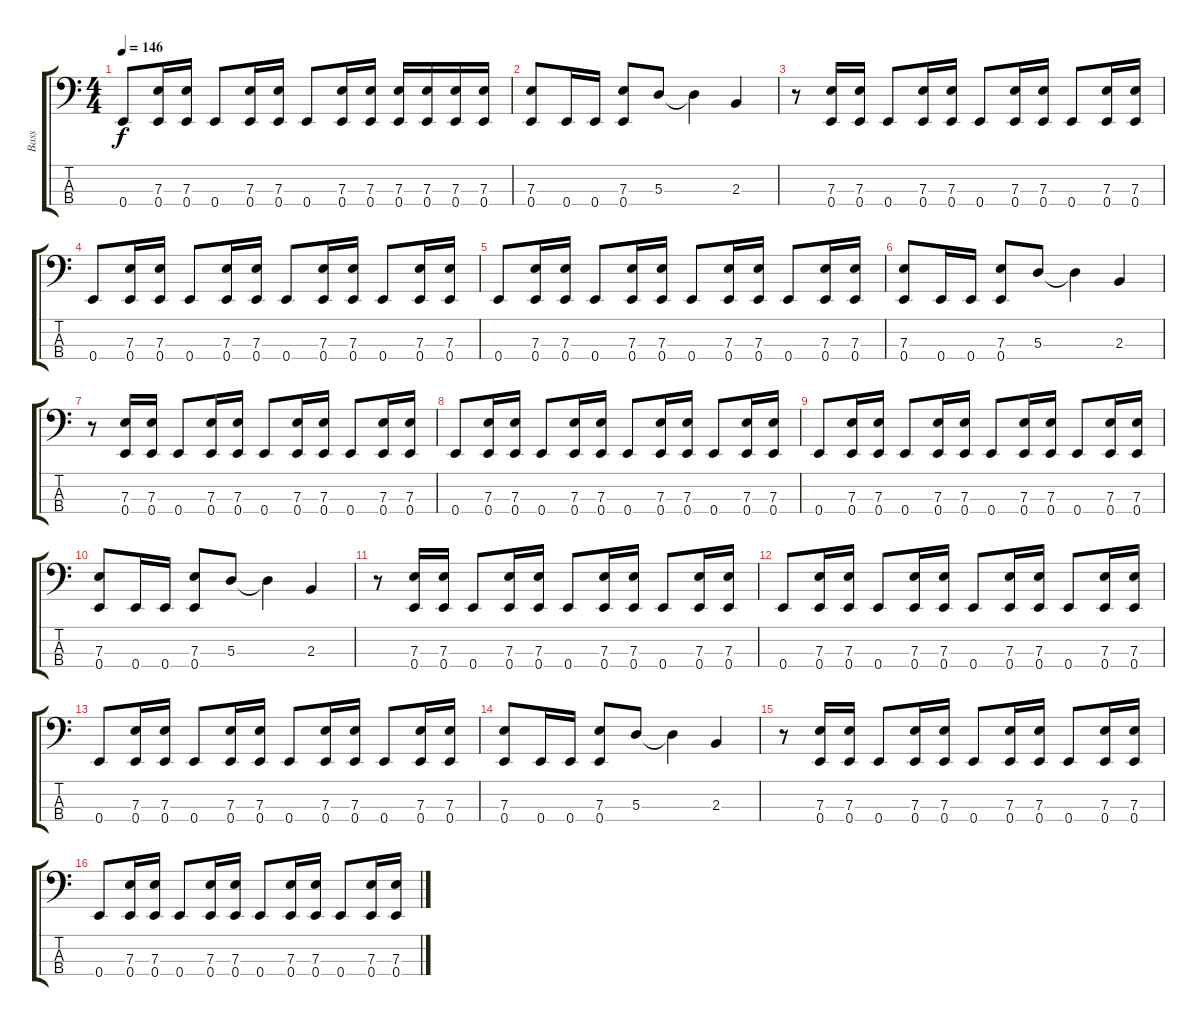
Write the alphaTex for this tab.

\track ("Bass" "Bass") {instrument electricbasspick}
\staff {score tabs}
\tuning (G2 D2 A1 E1) {hide}
\ts (4 4)
\tempo 146
\clef f4
\ks c
0.4.8{dy f} (7.3 0.4).16 (7.3 0.4).16 0.4.8 (7.3 0.4).16 (7.3 0.4).16 0.4.8 (7.3 0.4).16 (7.3 0.4).16 (7.3 0.4).16 (7.3 0.4).16 (7.3 0.4).16 (7.3 0.4).16 |
(7.3 0.4).8 0.4.16 0.4.16 (7.3 0.4).8 5.3.8 5.3{t}.4 2.3.4 |
r.8 (7.3 0.4).16 (7.3 0.4).16 0.4.8 (7.3 0.4).16 (7.3 0.4).16 0.4.8 (7.3 0.4).16 (7.3 0.4).16 0.4.8 (7.3 0.4).16 (7.3 0.4).16 |
0.4.8 (7.3 0.4).16 (7.3 0.4).16 0.4.8 (7.3 0.4).16 (7.3 0.4).16 0.4.8 (7.3 0.4).16 (7.3 0.4).16 0.4.8 (7.3 0.4).16 (7.3 0.4).16 |
0.4.8 (7.3 0.4).16 (7.3 0.4).16 0.4.8 (7.3 0.4).16 (7.3 0.4).16 0.4.8 (7.3 0.4).16 (7.3 0.4).16 0.4.8 (7.3 0.4).16 (7.3 0.4).16 |
(7.3 0.4).8 0.4.16 0.4.16 (7.3 0.4).8 5.3.8 5.3{t}.4 2.3.4 |
r.8 (7.3 0.4).16 (7.3 0.4).16 0.4.8 (7.3 0.4).16 (7.3 0.4).16 0.4.8 (7.3 0.4).16 (7.3 0.4).16 0.4.8 (7.3 0.4).16 (7.3 0.4).16 |
0.4.8 (7.3 0.4).16 (7.3 0.4).16 0.4.8 (7.3 0.4).16 (7.3 0.4).16 0.4.8 (7.3 0.4).16 (7.3 0.4).16 0.4.8 (7.3 0.4).16 (7.3 0.4).16 |
0.4.8 (7.3 0.4).16 (7.3 0.4).16 0.4.8 (7.3 0.4).16 (7.3 0.4).16 0.4.8 (7.3 0.4).16 (7.3 0.4).16 0.4.8 (7.3 0.4).16 (7.3 0.4).16 |
(7.3 0.4).8 0.4.16 0.4.16 (7.3 0.4).8 5.3.8 5.3{t}.4 2.3.4 |
r.8 (7.3 0.4).16 (7.3 0.4).16 0.4.8 (7.3 0.4).16 (7.3 0.4).16 0.4.8 (7.3 0.4).16 (7.3 0.4).16 0.4.8 (7.3 0.4).16 (7.3 0.4).16 |
0.4.8 (7.3 0.4).16 (7.3 0.4).16 0.4.8 (7.3 0.4).16 (7.3 0.4).16 0.4.8 (7.3 0.4).16 (7.3 0.4).16 0.4.8 (7.3 0.4).16 (7.3 0.4).16 |
0.4.8 (7.3 0.4).16 (7.3 0.4).16 0.4.8 (7.3 0.4).16 (7.3 0.4).16 0.4.8 (7.3 0.4).16 (7.3 0.4).16 0.4.8 (7.3 0.4).16 (7.3 0.4).16 |
(7.3 0.4).8 0.4.16 0.4.16 (7.3 0.4).8 5.3.8 5.3{t}.4 2.3.4 |
r.8 (7.3 0.4).16 (7.3 0.4).16 0.4.8 (7.3 0.4).16 (7.3 0.4).16 0.4.8 (7.3 0.4).16 (7.3 0.4).16 0.4.8 (7.3 0.4).16 (7.3 0.4).16 |
0.4.8 (7.3 0.4).16 (7.3 0.4).16 0.4.8 (7.3 0.4).16 (7.3 0.4).16 0.4.8 (7.3 0.4).16 (7.3 0.4).16 0.4.8 (7.3 0.4).16 (7.3 0.4).16
